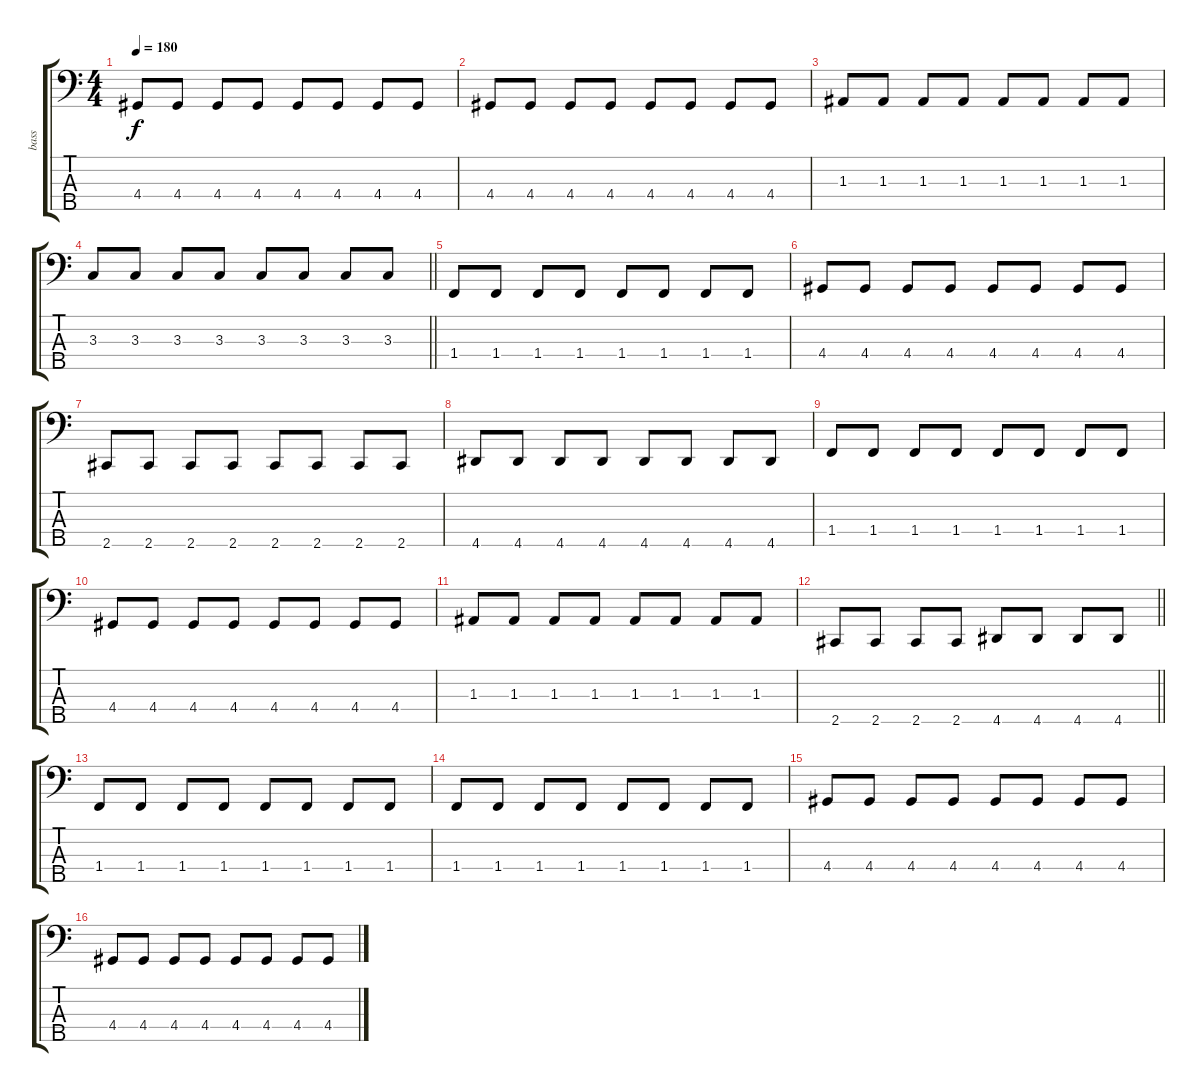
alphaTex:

\track ("bass" "bass") {instrument electricbassfinger}
\staff {score tabs}
\tuning (G2 D2 A1 E1 B0) {hide}
\ts (4 4)
\tempo 180
\clef f4
\ks c
4.4.8{dy f} 4.4.8 4.4.8 4.4.8 4.4.8 4.4.8 4.4.8 4.4.8 |
4.4.8 4.4.8 4.4.8 4.4.8 4.4.8 4.4.8 4.4.8 4.4.8 |
1.3.8 1.3.8 1.3.8 1.3.8 1.3.8 1.3.8 1.3.8 1.3.8 |
\barLineRight lightlight
3.3.8 3.3.8 3.3.8 3.3.8 3.3.8 3.3.8 3.3.8 3.3.8 |
1.4.8 1.4.8 1.4.8 1.4.8 1.4.8 1.4.8 1.4.8 1.4.8 |
4.4.8 4.4.8 4.4.8 4.4.8 4.4.8 4.4.8 4.4.8 4.4.8 |
2.5.8 2.5.8 2.5.8 2.5.8 2.5.8 2.5.8 2.5.8 2.5.8 |
4.5.8 4.5.8 4.5.8 4.5.8 4.5.8 4.5.8 4.5.8 4.5.8 |
1.4.8 1.4.8 1.4.8 1.4.8 1.4.8 1.4.8 1.4.8 1.4.8 |
4.4.8 4.4.8 4.4.8 4.4.8 4.4.8 4.4.8 4.4.8 4.4.8 |
1.3.8 1.3.8 1.3.8 1.3.8 1.3.8 1.3.8 1.3.8 1.3.8 |
\barLineRight lightlight
2.5.8 2.5.8 2.5.8 2.5.8 4.5.8 4.5.8 4.5.8 4.5.8 |
1.4.8 1.4.8 1.4.8 1.4.8 1.4.8 1.4.8 1.4.8 1.4.8 |
1.4.8 1.4.8 1.4.8 1.4.8 1.4.8 1.4.8 1.4.8 1.4.8 |
4.4.8 4.4.8 4.4.8 4.4.8 4.4.8 4.4.8 4.4.8 4.4.8 |
4.4.8 4.4.8 4.4.8 4.4.8 4.4.8 4.4.8 4.4.8 4.4.8
